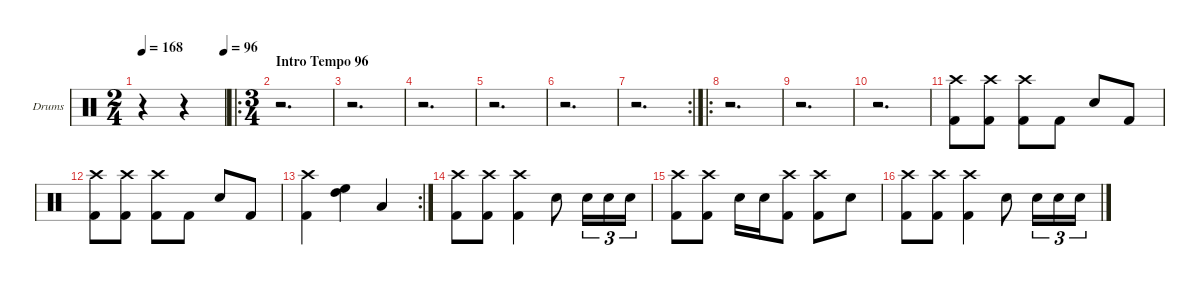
\hideDynamics
\bracketExtendMode nobrackets
\firstSystemTrackNameOrientation horizontal
\otherSystemsTrackNameOrientation horizontal
\track ("Drumkit" "Drums") {instrument percussion}
\staff {score}
\articulation defaults
\ts (2 4)
\tempo 168
\tempo (96 1)
\clef neutral
\ks c
r.4{dy fff} r.4 |
\ro
\ts (3 4)
\section ("" "Intro Tempo 96")
r.2{d} |
r.2{d} |
r.2{d} |
r.2{d} |
r.2{d} |
\rc 2
r.2{d} |
\ro
r.2{d} |
r.2{d} |
r.2{d} |
("Kick (hit) 2" "Crash high (hit)").8 ("Kick (hit) 2" "Crash high (hit)").8 ("Crash high (hit)" "Kick (hit) 2").8 "Kick (hit) 2".8 "Snare (hit) 2".8{dy f} "Kick (hit) 2".8{dy fff} |
("Kick (hit) 2" "Crash high (hit)").8 ("Kick (hit) 2" "Crash high (hit)").8 ("Crash high (hit)" "Kick (hit) 2").8 "Kick (hit) 2".8 "Snare (hit) 2".8{dy f} "Kick (hit) 2".8{dy fff} |
\rc 2
("Kick (hit) 2" "Crash high (hit)").4 ("High Floor Tom (hit)" "High Tom (hit)").4 "Low Tom (hit)".4{dy f} |
("Kick (hit) 2" "Crash high (hit)").8{dy fff} ("Kick (hit) 2" "Crash high (hit)").8 ("Kick (hit) 2" "Crash high (hit)").4 "Snare (hit) 2".8{dy f} "Snare (hit) 2".16{tu (3 2) dy fff} "Snare (hit) 2".16{tu (3 2)} "Snare (hit) 2".16{tu (3 2)} |
("Kick (hit) 2" "Crash high (hit)").8 ("Kick (hit) 2" "Crash high (hit)").8 "Snare (hit) 2".16 "Snare (hit) 2".16 ("Crash high (hit)" "Kick (hit) 2").8 ("Crash high (hit)" "Kick (hit) 2").8 "Snare (hit) 2".8{dy f} |
("Kick (hit) 2" "Crash high (hit)").8{dy fff} ("Kick (hit) 2" "Crash high (hit)").8 ("Kick (hit) 2" "Crash high (hit)").4 "Snare (hit) 2".8{dy f} "Snare (hit) 2".16{tu (3 2) dy fff} "Snare (hit) 2".16{tu (3 2)} "Snare (hit) 2".16{tu (3 2)}
